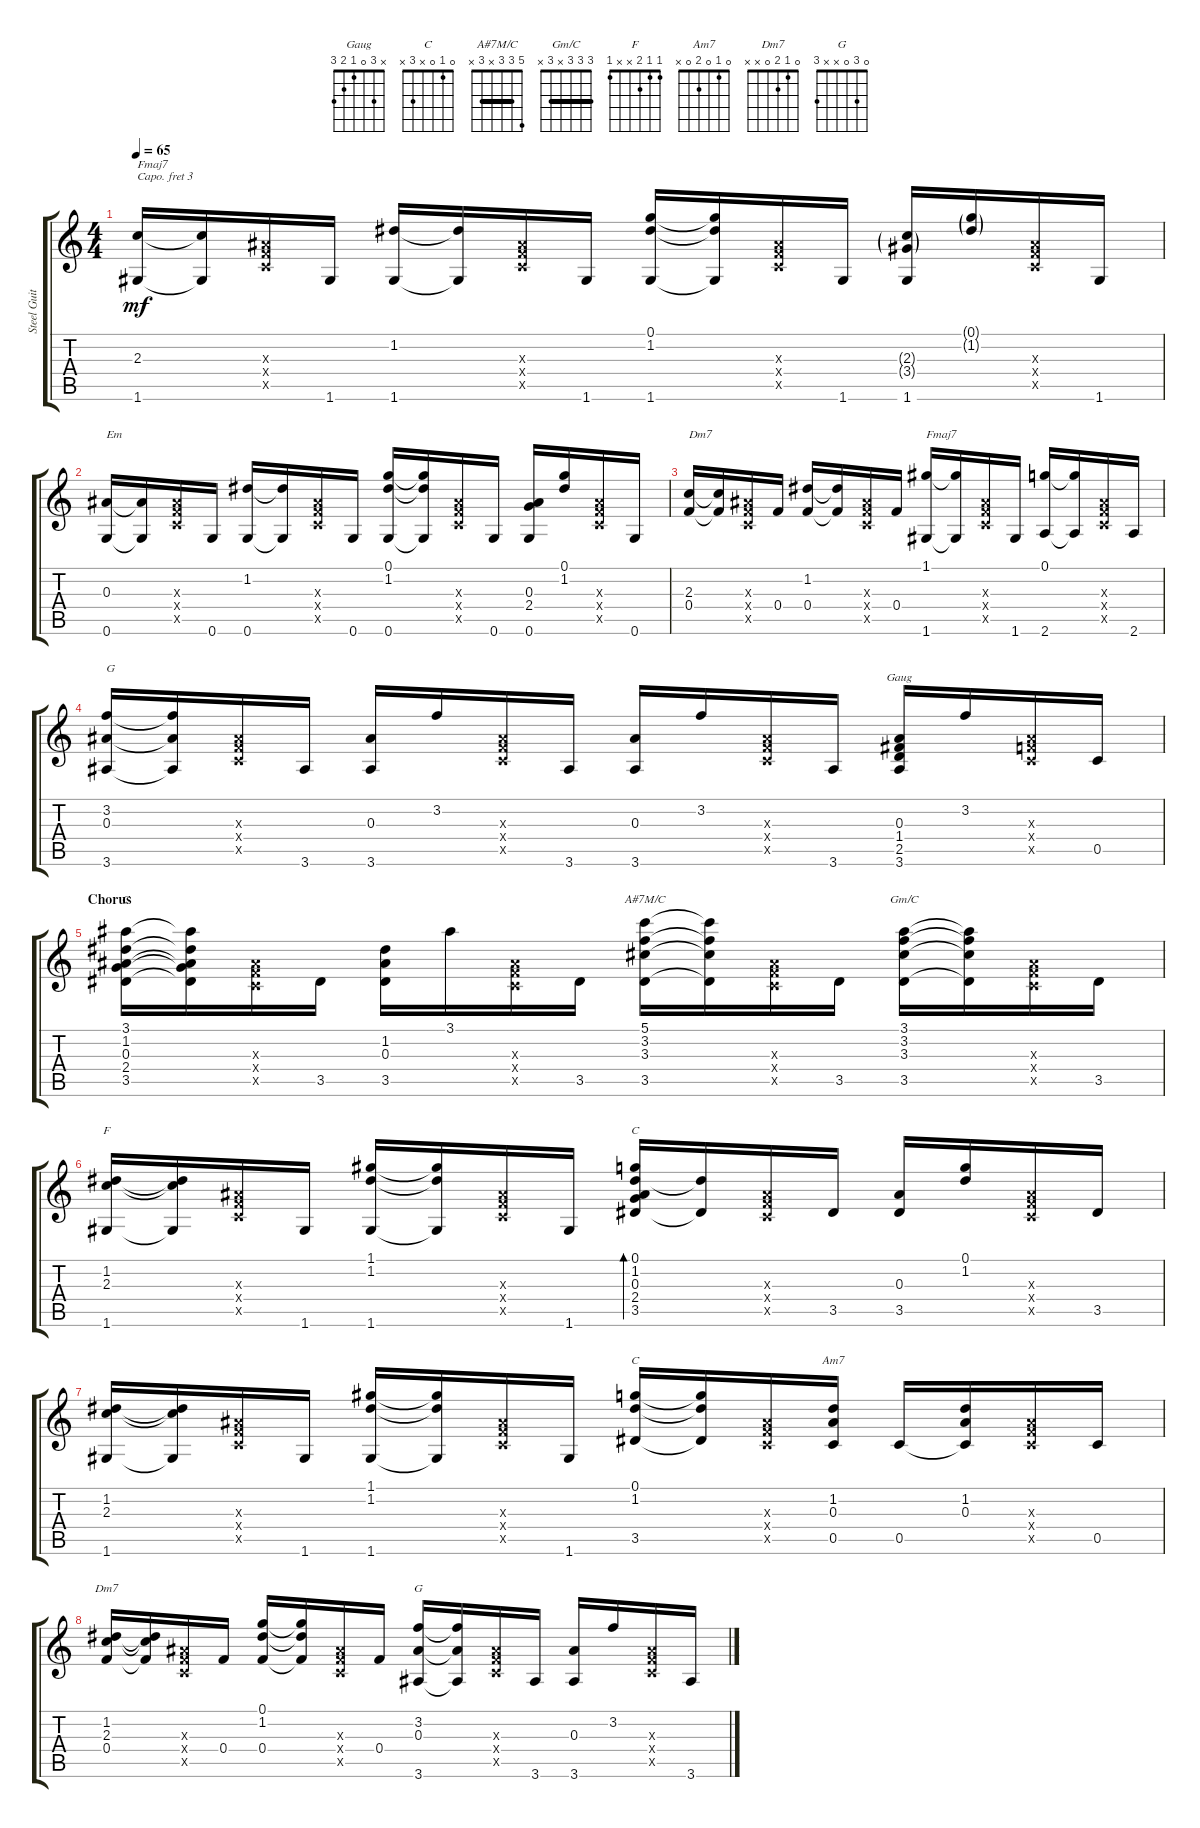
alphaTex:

\track ("Steel Guitar" "Steel Guit") {instrument acousticguitarsteel}
\staff {score tabs}
\capo 3
\tuning (E4 B3 G3 D3 A2 E2) {hide}
\chord ("Gaug" x 3 0 1 2 3)
\chord ("C" 3 1 0 2 3 x)
\chord ("A#7M/C" 5 3 3 x 3 x) {barre 3}
\chord ("Gm/C" 3 3 3 x 3 x) {barre 3}
\chord ("F" 1 1 2 x x 1)
\chord ("C" 0 1 0 2 3 x)
\chord ("C" 0 1 0 x 3 x)
\chord ("Am7" 0 1 0 2 0 x)
\chord ("Dm7" 0 1 2 0 x x)
\chord ("G" 0 3 0 x x 3)
\ts (4 4)
\tempo 65
\clef g2
\ks c
(2.3 1.6).16{txt "Fmaj7" dy mf} (2.3{t} 1.6{t}).16 (0.3{x} 0.4{x} 0.5{x}).16 1.6.16 (1.2 1.6).16 (1.2{t} 1.6{t}).16 (0.3{x} 0.4{x} 0.5{x}).16 1.6.16 (0.1 1.2 1.6).16 (0.1{t} 1.2{t} 1.6{t}).16 (0.3{x} 0.4{x} 0.5{x}).16 1.6.16 (2.3{g} 3.4{g} 1.6).16 (0.1{g} 1.2{g}).16 (0.3{x} 0.4{x} 0.5{x}).16 1.6.16 |
(0.3 0.6).16{txt "Em"} (0.3{t} 0.6{t}).16 (0.3{x} 0.4{x} 0.5{x}).16 0.6.16 (1.2 0.6).16 (1.2{t} 0.6{t}).16 (0.3{x} 0.4{x} 0.5{x}).16 0.6.16 (0.1 1.2 0.6).16 (0.1{t} 1.2{t} 0.6{t}).16 (0.3{x} 0.4{x} 0.5{x}).16 0.6.16 (0.3 2.4 0.6).16 (0.1 1.2).16 (0.3{x} 0.4{x} 0.5{x}).16 0.6.16 |
(2.3 0.4).16{txt "Dm7"} (2.3{t} 0.4{t}).16 (0.3{x} 0.4{x} 0.5{x}).16 0.4.16 (1.2 0.4).16 (1.2{t} 0.4{t}).16 (0.3{x} 0.4{x} 0.5{x}).16 0.4.16 (1.1 1.6).16{txt "Fmaj7"} (1.1{t} 1.6{t}).16 (0.3{x} 0.4{x} 0.5{x}).16 1.6.16 (0.1 2.6).16 (0.1{t} 2.6{t}).16 (0.3{x} 0.4{x} 0.5{x}).16 2.6.16 |
(3.2 0.3 3.6).16{txt "G"} (3.2{t} 0.3{t} 3.6{t}).16 (0.3{x} 0.4{x} 0.5{x}).16 3.6.16 (0.3 3.6).16 3.2.16 (0.3{x} 0.4{x} 0.5{x}).16 3.6.16 (0.3 3.6).16 3.2.16 (0.3{x} 0.4{x} 0.5{x}).16 3.6.16 (0.3 1.4 2.5 3.6).16{ch "Gaug"} 3.2.16 (0.3{x} 0.4{x} 0.5{x}).16 0.5.16 |
\section ("" "Chorus")
(3.1 1.2 0.3 2.4 3.5).16{ch "C"} (3.1{t} 1.2{t} 0.3{t} 2.4{t} 3.5{t}).16 (0.3{x} 0.4{x} 0.5{x}).16 3.5.16 (1.2 0.3 3.5).16 3.1.16 (0.3{x} 0.4{x} 0.5{x}).16 3.5.16 (5.1 3.2 3.3 3.5).16{ch "A#7M/C"} (5.1{t} 3.2{t} 3.3{t} 3.5{t}).16 (0.3{x} 0.4{x} 0.5{x}).16 3.5.16 (3.1 3.2 3.3 3.5).16{ch "Gm/C"} (3.1{t} 3.2{t} 3.3{t} 3.5{t}).16 (0.3{x} 0.4{x} 0.5{x}).16 3.5.16 |
(1.2 2.3 1.6).16{ch "F"} (1.2{t} 2.3{t} 1.6{t}).16 (0.3{x} 0.4{x} 0.5{x}).16 1.6.16 (1.1 1.2 1.6).16 (1.1{t} 1.2{t} 1.6{t}).16 (0.3{x} 0.4{x} 0.5{x}).16 1.6.16 (0.1 1.2 0.3 2.4 3.5).16{bd 60 ch "C"} (1.2{t} 3.5{t}).16 (0.3{x} 0.4{x} 0.5{x}).16 3.5.16 (0.3 3.5).16 (0.1 1.2).16 (0.3{x} 0.4{x} 0.5{x}).16 3.5.16 |
(1.2 2.3 1.6).16 (1.2{t} 2.3{t} 1.6{t}).16 (0.3{x} 0.4{x} 0.5{x}).16 1.6.16 (1.1 1.2 1.6).16 (1.1{t} 1.2{t} 1.6{t}).16 (0.3{x} 0.4{x} 0.5{x}).16 1.6.16 (0.1 1.2 3.5).16{ch "C"} (0.1{t} 1.2{t} 3.5{t}).16 (0.3{x} 0.4{x} 0.5{x}).16 (1.2 0.3 0.5).16{ch "Am7"} 0.5.16 (1.2 0.3 0.5{t}).16 (0.3{x} 0.4{x} 0.5{x}).16 0.5.16 |
(1.2 2.3 0.4).16{ch "Dm7"} (1.2{t} 2.3{t} 0.4{t}).16 (0.3{x} 0.4{x} 0.5{x}).16 0.4.16 (0.1 1.2 0.4).16 (0.1{t} 1.2{t} 0.4{t}).16 (0.3{x} 0.4{x} 0.5{x}).16 0.4.16 (3.2 0.3 3.6).16{ch "G"} (3.2{t} 0.3{t} 3.6{t}).16 (0.3{x} 0.4{x} 0.5{x}).16 3.6.16 (0.3 3.6).16 3.2.16 (0.3{x} 0.4{x} 0.5{x}).16 3.6.16
